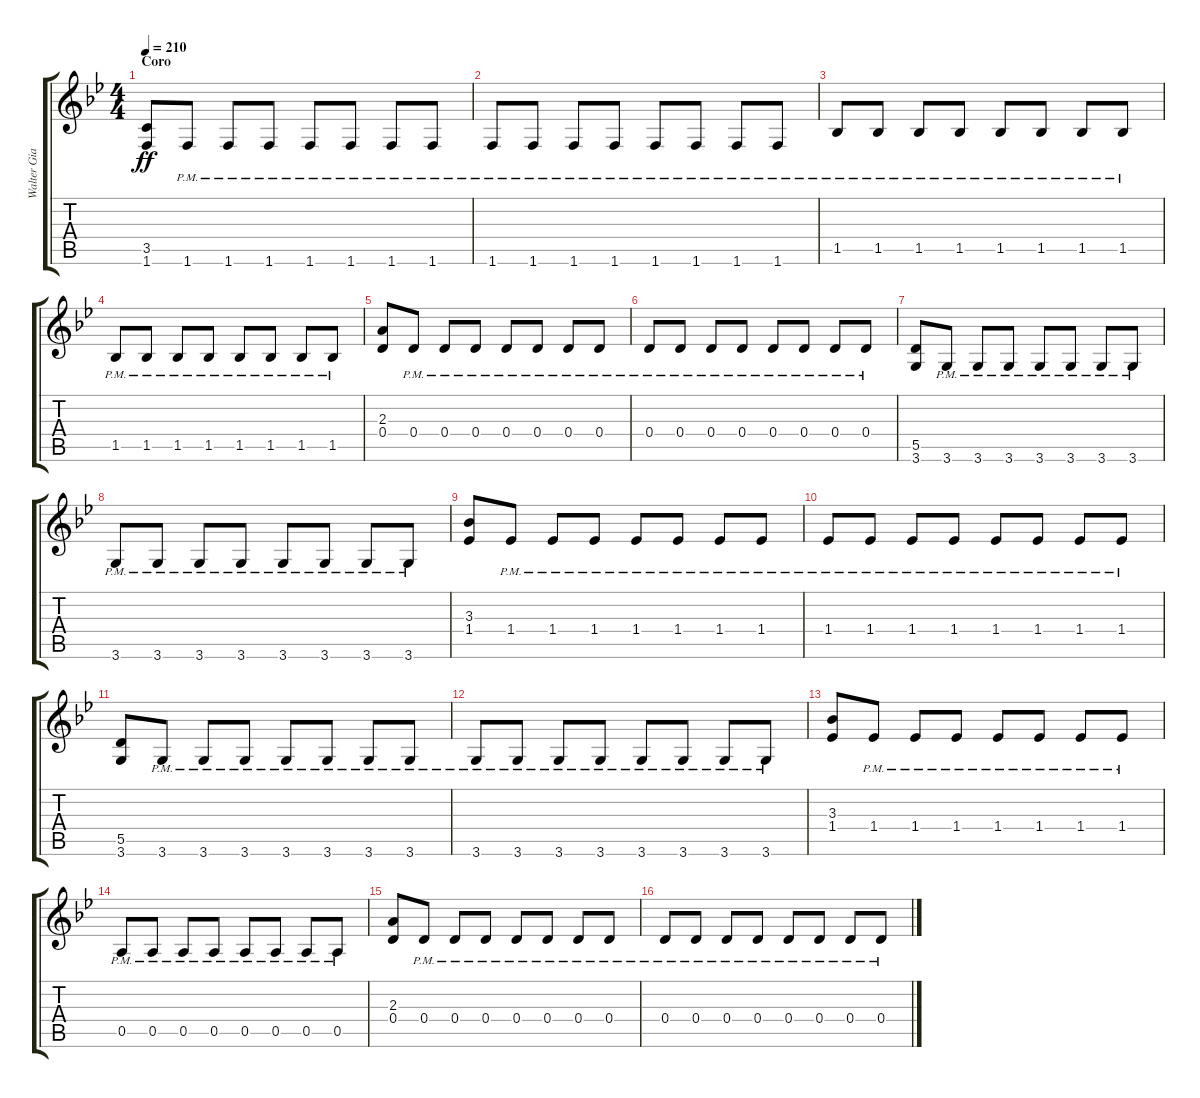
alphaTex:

\track ("Walter Giardino" "Walter Gia") {instrument overdrivenguitar}
\staff {score tabs}
\tuning (E4 B3 G3 D3 A2 E2) {hide}
\ts (4 4)
\section ("" "Coro")
\tempo 210
\clef g2
\ks gminor
(3.5 1.6).8{dy ff balance 16} 1.6{pm}.8 1.6{pm}.8 1.6{pm}.8 1.6{pm}.8 1.6{pm}.8 1.6{pm}.8 1.6{pm}.8 |
1.6{pm}.8 1.6{pm}.8 1.6{pm}.8 1.6{pm}.8 1.6{pm}.8 1.6{pm}.8 1.6{pm}.8 1.6{pm}.8 |
1.5{pm}.8 1.5{pm}.8 1.5{pm}.8 1.5{pm}.8 1.5{pm}.8 1.5{pm}.8 1.5{pm}.8 1.5{pm}.8 |
1.5{pm}.8 1.5{pm}.8 1.5{pm}.8 1.5{pm}.8 1.5{pm}.8 1.5{pm}.8 1.5{pm}.8 1.5{pm}.8 |
(2.3 0.4).8 0.4{pm}.8 0.4{pm}.8 0.4{pm}.8 0.4{pm}.8 0.4{pm}.8 0.4{pm}.8 0.4{pm}.8 |
0.4{pm}.8 0.4{pm}.8 0.4{pm}.8 0.4{pm}.8 0.4{pm}.8 0.4{pm}.8 0.4{pm}.8 0.4{pm}.8 |
(5.5 3.6).8 3.6{pm}.8 3.6{pm}.8 3.6{pm}.8 3.6{pm}.8 3.6{pm}.8 3.6{pm}.8 3.6{pm}.8 |
3.6{pm}.8 3.6{pm}.8 3.6{pm}.8 3.6{pm}.8 3.6{pm}.8 3.6{pm}.8 3.6{pm}.8 3.6{pm}.8 |
(3.3 1.4).8 1.4{pm}.8 1.4{pm}.8 1.4{pm}.8 1.4{pm}.8 1.4{pm}.8 1.4{pm}.8 1.4{pm}.8 |
1.4{pm}.8 1.4{pm}.8 1.4{pm}.8 1.4{pm}.8 1.4{pm}.8 1.4{pm}.8 1.4{pm}.8 1.4{pm}.8 |
(5.5 3.6).8 3.6{pm}.8 3.6{pm}.8 3.6{pm}.8 3.6{pm}.8 3.6{pm}.8 3.6{pm}.8 3.6{pm}.8 |
3.6{pm}.8 3.6{pm}.8 3.6{pm}.8 3.6{pm}.8 3.6{pm}.8 3.6{pm}.8 3.6{pm}.8 3.6{pm}.8 |
(3.3 1.4).8 1.4{pm}.8 1.4{pm}.8 1.4{pm}.8 1.4{pm}.8 1.4{pm}.8 1.4{pm}.8 1.4{pm}.8 |
0.5{pm}.8 0.5{pm}.8 0.5{pm}.8 0.5{pm}.8 0.5{pm}.8 0.5{pm}.8 0.5{pm}.8 0.5{pm}.8 |
(2.3 0.4).8 0.4{pm}.8 0.4{pm}.8 0.4{pm}.8 0.4{pm}.8 0.4{pm}.8 0.4{pm}.8 0.4{pm}.8 |
0.4{pm}.8 0.4{pm}.8 0.4{pm}.8 0.4{pm}.8 0.4{pm}.8 0.4{pm}.8 0.4{pm}.8 0.4{pm}.8
